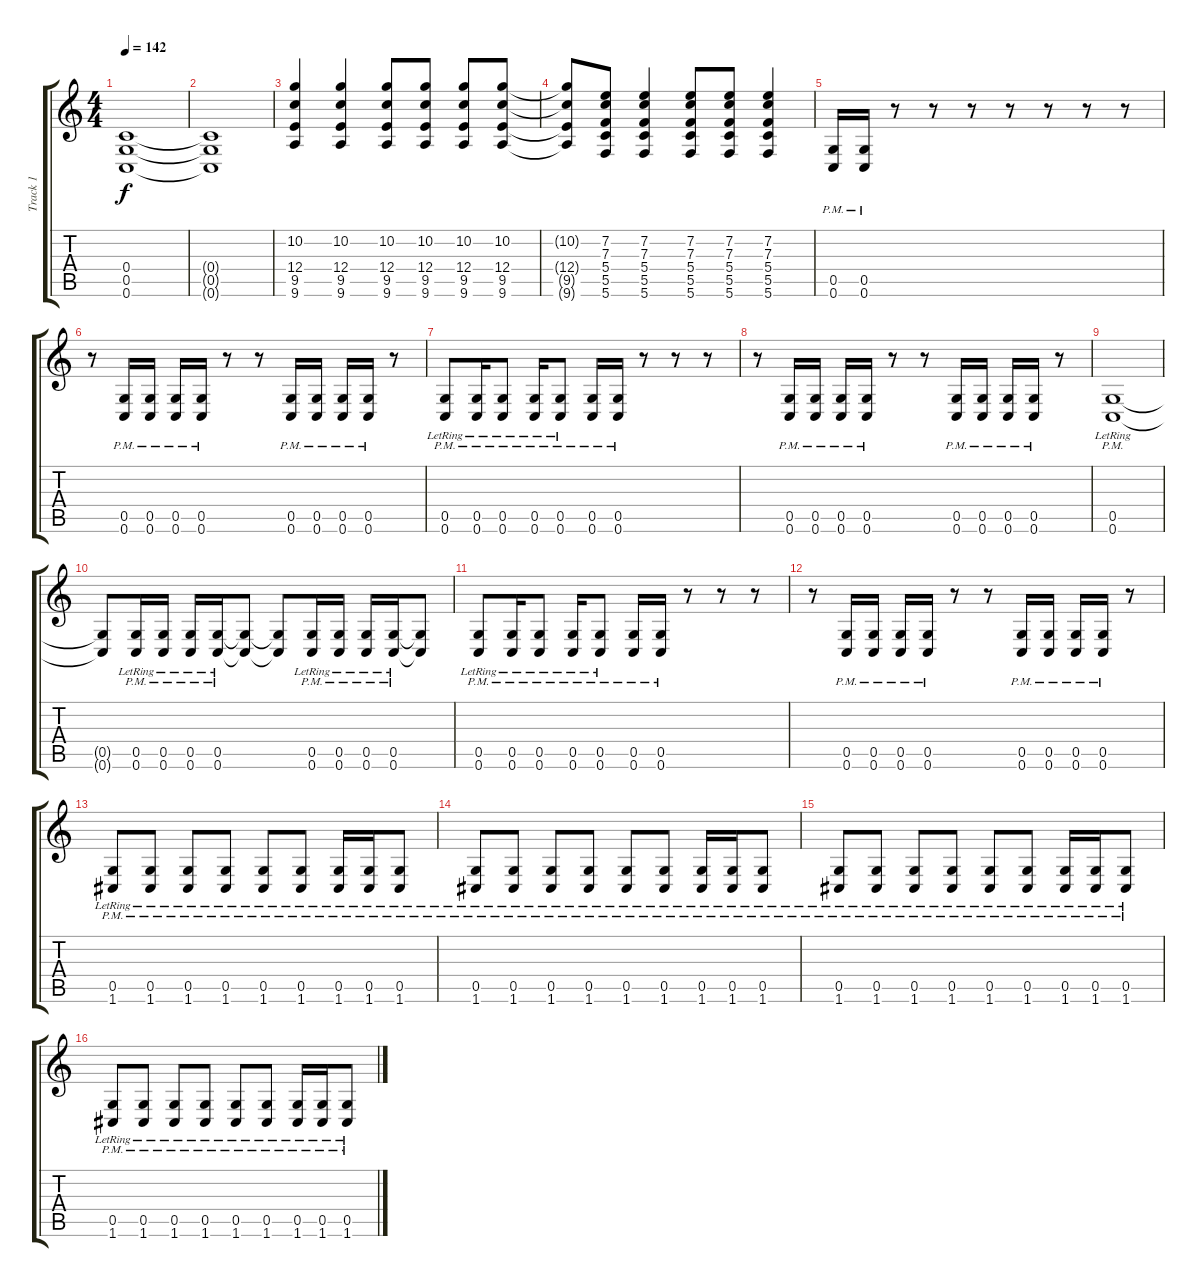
\track ("Track 1" "Track 1") {instrument distortionguitar}
\staff {score tabs}
\tuning (D4 A3 F3 C3 G2 C2) {hide}
\ts (4 4)
\tempo 142
\clef g2
\ks c
(0.4 0.5 0.6).1{dy f} |
(0.4{t} 0.5{t} 0.6{t}).1 |
(10.2 12.4 9.5 9.6).4 (10.2 12.4 9.5 9.6).4 (10.2 12.4 9.5 9.6).8 (10.2 12.4 9.5 9.6).8 (10.2 12.4 9.5 9.6).8 (10.2 12.4 9.5 9.6).8 |
(10.2{t} 12.4{t} 9.5{t} 9.6{t}).8 (7.2 7.3 5.4 5.5 5.6).8 (7.2 7.3 5.4 5.5 5.6).4 (7.2 7.3 5.4 5.5 5.6).8 (7.2 7.3 5.4 5.5 5.6).8 (7.2 7.3 5.4 5.5 5.6).4 |
(0.5{pm} 0.6{pm}).16 (0.5{pm} 0.6{pm}).16 r.8 r.8 r.8 r.8 r.8 r.8 r.8 |
r.8 (0.5{pm} 0.6{pm}).16 (0.5{pm} 0.6{pm}).16 (0.5{pm} 0.6{pm}).16 (0.5{pm} 0.6{pm}).16 r.8 r.8 (0.5{pm} 0.6{pm}).16 (0.5{pm} 0.6{pm}).16 (0.5{pm} 0.6{pm}).16 (0.5{pm} 0.6{pm}).16 r.8 |
(0.5{pm lr} 0.6{pm lr}).8 (0.5{pm lr} 0.6{pm lr}).16 (0.5{pm lr} 0.6{pm lr}).8 (0.5{pm lr} 0.6{pm lr}).16 (0.5{pm lr} 0.6{pm lr}).8 (0.5{pm} 0.6{pm}).16 (0.5{pm} 0.6{pm}).16 r.8 r.8 r.8 |
r.8 (0.5{pm} 0.6{pm}).16 (0.5{pm} 0.6{pm}).16 (0.5{pm} 0.6{pm}).16 (0.5{pm} 0.6{pm}).16 r.8 r.8 (0.5{pm} 0.6{pm}).16 (0.5{pm} 0.6{pm}).16 (0.5{pm} 0.6{pm}).16 (0.5{pm} 0.6{pm}).16 r.8 |
(0.5{pm lr} 0.6{pm lr}).1 |
(0.5{t} 0.6{t}).8 (0.5{pm lr} 0.6{pm lr}).16 (0.5{pm lr} 0.6{pm lr}).16 (0.5{pm lr} 0.6{pm lr}).16 (0.5{pm lr} 0.6{pm lr}).16 (0.5{t} 0.6{t}).8 (0.5{t} 0.6{t}).8 (0.5{pm lr} 0.6{pm lr}).16 (0.5{pm lr} 0.6{pm lr}).16 (0.5{pm lr} 0.6{pm lr}).16 (0.5{pm lr} 0.6{pm lr}).16 (0.5{t} 0.6{t}).8 |
(0.5{pm lr} 0.6{pm lr}).8 (0.5{pm lr} 0.6{pm lr}).16 (0.5{pm lr} 0.6{pm lr}).8 (0.5{pm lr} 0.6{pm lr}).16 (0.5{pm lr} 0.6{pm lr}).8 (0.5{pm} 0.6{pm}).16 (0.5{pm} 0.6{pm}).16 r.8 r.8 r.8 |
r.8 (0.5{pm} 0.6{pm}).16 (0.5{pm} 0.6{pm}).16 (0.5{pm} 0.6{pm}).16 (0.5{pm} 0.6{pm}).16 r.8 r.8 (0.5{pm} 0.6{pm}).16 (0.5{pm} 0.6{pm}).16 (0.5{pm} 0.6{pm}).16 (0.5{pm} 0.6{pm}).16 r.8 |
(0.5{pm lr} 1.6{pm lr}).8 (0.5{pm lr} 1.6{pm lr}).8 (0.5{pm lr} 1.6{pm lr}).8 (0.5{pm lr} 1.6{pm lr}).8 (0.5{pm lr} 1.6{pm lr}).8 (0.5{pm lr} 1.6{pm lr}).8 (0.5{pm lr} 1.6{pm lr}).16 (0.5{pm lr} 1.6{pm lr}).16 (0.5{pm lr} 1.6{pm lr}).8 |
(0.5{pm lr} 1.6{pm lr}).8 (0.5{pm lr} 1.6{pm lr}).8 (0.5{pm lr} 1.6{pm lr}).8 (0.5{pm lr} 1.6{pm lr}).8 (0.5{pm lr} 1.6{pm lr}).8 (0.5{pm lr} 1.6{pm lr}).8 (0.5{pm lr} 1.6{pm lr}).16 (0.5{pm lr} 1.6{pm lr}).16 (0.5{pm lr} 1.6{pm lr}).8 |
(0.5{pm lr} 1.6{pm lr}).8 (0.5{pm lr} 1.6{pm lr}).8 (0.5{pm lr} 1.6{pm lr}).8 (0.5{pm lr} 1.6{pm lr}).8 (0.5{pm lr} 1.6{pm lr}).8 (0.5{pm lr} 1.6{pm lr}).8 (0.5{pm lr} 1.6{pm lr}).16 (0.5{pm lr} 1.6{pm lr}).16 (0.5{pm lr} 1.6{pm lr}).8 |
(0.5{pm lr} 1.6{pm lr}).8 (0.5{pm lr} 1.6{pm lr}).8 (0.5{pm lr} 1.6{pm lr}).8 (0.5{pm lr} 1.6{pm lr}).8 (0.5{pm lr} 1.6{pm lr}).8 (0.5{pm lr} 1.6{pm lr}).8 (0.5{pm lr} 1.6{pm lr}).16 (0.5{pm lr} 1.6{pm lr}).16 (0.5{pm lr} 1.6{pm lr}).8
